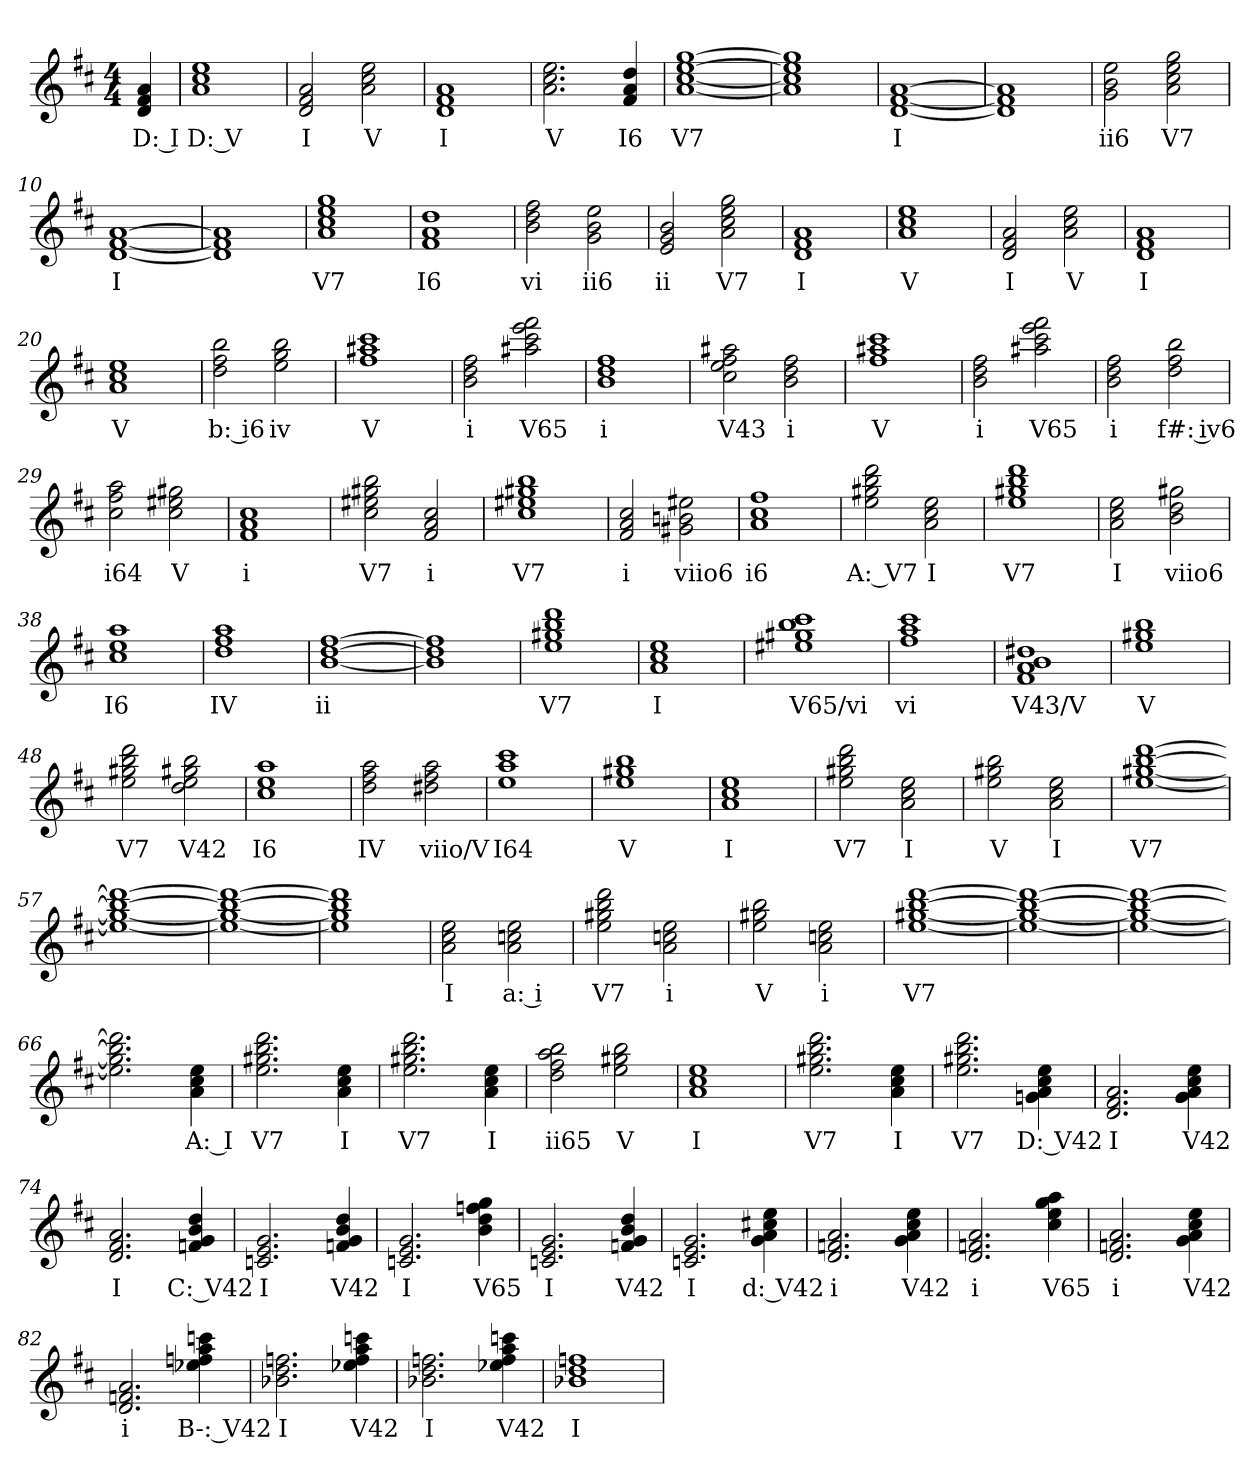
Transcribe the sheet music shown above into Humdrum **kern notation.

**kern	**text
*part1	*part1
*staff1	*staff1
*k[f#c#]	*
*D:	*
*M4/4	*
=	=
4d 4f# 4a	D: I
=1	=1
1a 1cc# 1ee	D: V
=2	=2
2d 2f# 2a	I
2a 2cc# 2ee	V
=3	=3
1d 1f# 1a	I
=4	=4
2.a 2.cc# 2.ee	V
4f# 4a 4dd	I6
=5	=5
[1a [1cc# [1ee [1gg	V7
=6	=6
1a] 1cc#] 1ee] 1gg]	.
=7	=7
[1d [1f# [1a	I
=8	=8
1d] 1f#] 1a]	.
=9	=9
2g 2b 2ee	ii6
2a 2cc# 2ee 2gg	V7
=10	=10
[1d [1f# [1a	I
=11	=11
1d] 1f#] 1a]	.
=12	=12
1a 1cc# 1ee 1gg	V7
=13	=13
1f# 1a 1dd	I6
=14	=14
2b 2dd 2ff#	vi
2g 2b 2ee	ii6
=15	=15
2e 2g 2b	ii
2a 2cc# 2ee 2gg	V7
=16	=16
1d 1f# 1a	I
=17	=17
1a 1cc# 1ee	V
=18	=18
2d 2f# 2a	I
2a 2cc# 2ee	V
=19	=19
1d 1f# 1a	I
=20	=20
1a 1cc# 1ee	V
=21	=21
2dd 2ff# 2bb	b: i6
2ee 2gg 2bb	iv
=22	=22
1ff# 1aa#X 1ccc#	V
=23	=23
2b 2dd 2ff#	i
2aa#X 2ccc# 2eee 2fff#	V65
=24	=24
1b 1dd 1ff#	i
=25	=25
2cc# 2ee 2ff# 2aa#X	V43
2b 2dd 2ff#	i
=26	=26
1ff# 1aa#X 1ccc#	V
=27	=27
2b 2dd 2ff#	i
2aa#X 2ccc# 2eee 2fff#	V65
=28	=28
2b 2dd 2ff#	i
2dd 2ff# 2bb	f#: iv6
=29	=29
2cc# 2ff# 2aa	i64
2cc# 2ee#X 2gg#X	V
=30	=30
1f# 1a 1cc#	i
=31	=31
2cc# 2ee#X 2gg#X 2bb	V7
2f# 2a 2cc#	i
=32	=32
1cc# 1ee#X 1gg#X 1bb	V7
=33	=33
2f# 2a 2cc#	i
2g#X 2bn 2ee#X	viio6
=34	=34
1a 1cc# 1ff#	i6
=35	=35
2ee 2gg#X 2bb 2ddd	A: V7
2a 2cc# 2ee	I
=36	=36
1ee 1gg#X 1bb 1ddd	V7
=37	=37
2a 2cc# 2ee	I
2b 2dd 2gg#X	viio6
=38	=38
1cc# 1ee 1aa	I6
=39	=39
1dd 1ff# 1aa	IV
=40	=40
[1b [1dd [1ff#	ii
=41	=41
1b] 1dd] 1ff#]	.
=42	=42
1ee 1gg#X 1bb 1ddd	V7
=43	=43
1a 1cc# 1ee	I
=44	=44
1ee#X 1gg#X 1bb 1ccc#	V65/vi
=45	=45
1ff# 1aa 1ccc#	vi
=46	=46
1f# 1a 1b 1dd#X	V43/V
=47	=47
1ee 1gg#X 1bb	V
=48	=48
2ee 2gg#X 2bb 2ddd	V7
2dd 2ee 2gg#X 2bb	V42
=49	=49
1cc# 1ee 1aa	I6
=50	=50
2dd 2ff# 2aa	IV
2dd#X 2ff# 2aa	viio/V
=51	=51
1ee 1aa 1ccc#	I64
=52	=52
1ee 1gg#X 1bb	V
=53	=53
1a 1cc# 1ee	I
=54	=54
2ee 2gg#X 2bb 2ddd	V7
2a 2cc# 2ee	I
=55	=55
2ee 2gg#X 2bb	V
2a 2cc# 2ee	I
=56	=56
[1ee [1gg#X [1bb [1ddd	V7
=57	=57
1ee_ 1gg#_ 1bb_ 1ddd_	.
=58	=58
1ee_ 1gg#_ 1bb_ 1ddd_	.
=59	=59
1ee] 1gg#] 1bb] 1ddd]	.
=60	=60
2a 2cc# 2ee	I
2a 2ccn 2ee	a: i
=61	=61
2ee 2gg#X 2bb 2ddd	V7
2a 2ccn 2ee	i
=62	=62
2ee 2gg#X 2bb	V
2a 2ccn 2ee	i
=63	=63
[1ee [1gg#X [1bb [1ddd	V7
=64	=64
1ee_ 1gg#_ 1bb_ 1ddd_	.
=65	=65
1ee_ 1gg#_ 1bb_ 1ddd_	.
=66	=66
2.ee] 2.gg#] 2.bb] 2.ddd]	.
4a 4cc# 4ee	A: I
=67	=67
2.ee 2.gg#X 2.bb 2.ddd	V7
4a 4cc# 4ee	I
=68	=68
2.ee 2.gg#X 2.bb 2.ddd	V7
4a 4cc# 4ee	I
=69	=69
2dd 2ff# 2aa 2bb	ii65
2ee 2gg#X 2bb	V
=70	=70
1a 1cc# 1ee	I
=71	=71
2.ee 2.gg#X 2.bb 2.ddd	V7
4a 4cc# 4ee	I
=72	=72
2.ee 2.gg#X 2.bb 2.ddd	V7
4gn 4a 4cc# 4ee	D: V42
=73	=73
2.d 2.f# 2.a	I
4g 4a 4cc# 4ee	V42
=74	=74
2.d 2.f# 2.a	I
4fn 4g 4b 4dd	C: V42
=75	=75
2.cn 2.e 2.g	I
4fn 4g 4b 4dd	V42
=76	=76
2.cn 2.e 2.g	I
4b 4dd 4ffn 4gg	V65
=77	=77
2.cn 2.e 2.g	I
4fn 4g 4b 4dd	V42
=78	=78
2.cn 2.e 2.g	I
4g 4a 4cc#X 4ee	d: V42
=79	=79
2.d 2.fn 2.a	i
4g 4a 4cc# 4ee	V42
=80	=80
2.d 2.fn 2.a	i
4cc# 4ee 4gg 4aa	V65
=81	=81
2.d 2.fn 2.a	i
4g 4a 4cc# 4ee	V42
=82	=82
2.d 2.fn 2.a	i
4ee-X 4ffn 4aa 4cccn	B-: V42
=83	=83
2.b-X 2.dd 2.ffn	I
4ee-X 4ff 4aa 4cccn	V42
=84	=84
2.b-X 2.dd 2.ffn	I
4ee-X 4ff 4aa 4cccn	V42
=85	=85
1b-X 1dd 1ffn	I
=	=
*-	*-
